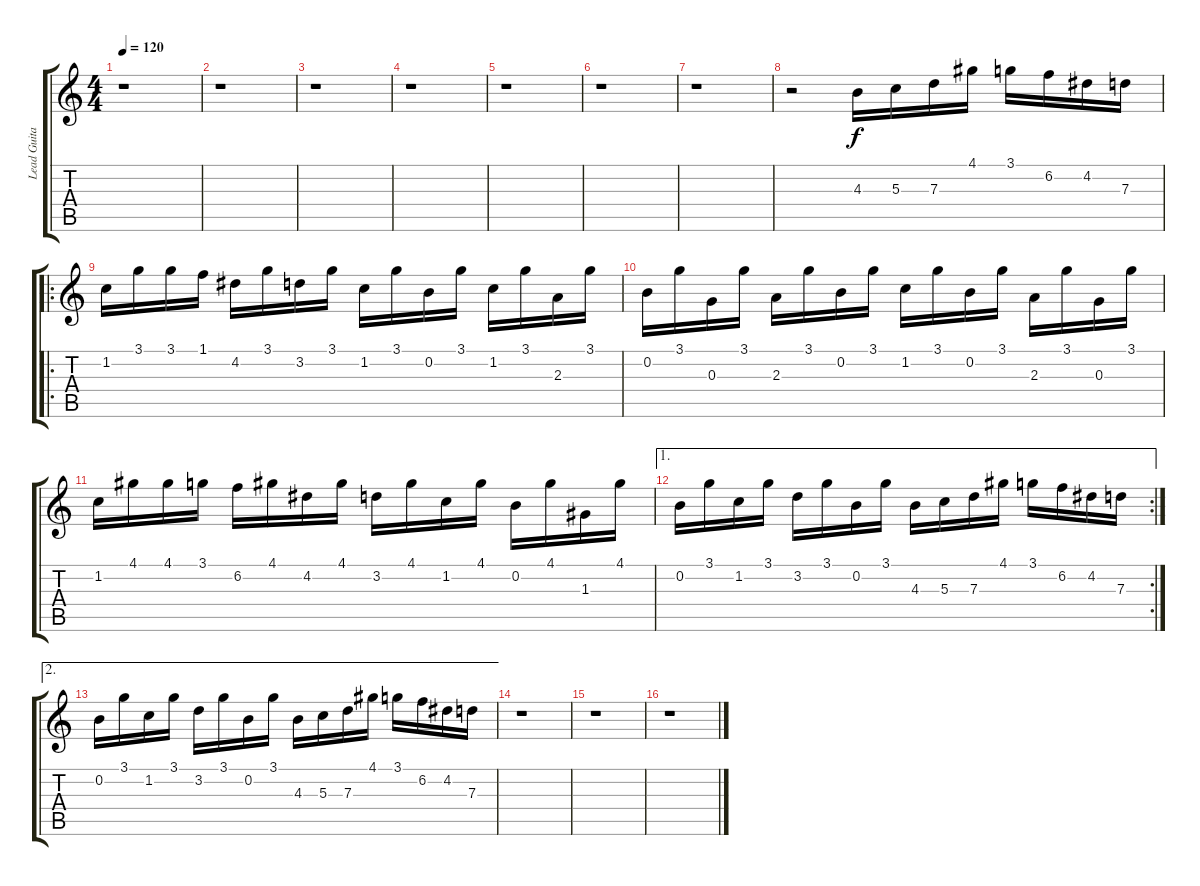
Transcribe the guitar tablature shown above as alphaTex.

\track ("Lead Guitar I" "Lead Guita") {instrument distortionguitar}
\staff {score tabs}
\tuning (E4 B3 G3 D3 A2 E2) {hide}
\ts (4 4)
\tempo 120
\clef g2
\ks c
r.1{dy f instrument distortionguitar} |
r.1 |
r.1 |
r.1 |
r.1 |
r.1 |
r.1 |
r.2 4.3.16 5.3.16 7.3.16 4.1.16 3.1.16 6.2.16 4.2.16 7.3.16 |
\ro
1.2.16 3.1.16 3.1.16 1.1.16 4.2.16 3.1.16 3.2.16 3.1.16 1.2.16 3.1.16 0.2.16 3.1.16 1.2.16 3.1.16 2.3.16 3.1.16 |
0.2.16 3.1.16 0.3.16 3.1.16 2.3.16 3.1.16 0.2.16 3.1.16 1.2.16 3.1.16 0.2.16 3.1.16 2.3.16 3.1.16 0.3.16 3.1.16 |
1.2.16 4.1.16 4.1.16 3.1.16 6.2.16 4.1.16 4.2.16 4.1.16 3.2.16 4.1.16 1.2.16 4.1.16 0.2.16 4.1.16 1.3.16 4.1.16 |
\ae 1
\rc 2
0.2.16 3.1.16 1.2.16 3.1.16 3.2.16 3.1.16 0.2.16 3.1.16 4.3.16 5.3.16 7.3.16 4.1.16 3.1.16 6.2.16 4.2.16 7.3.16 |
\ae 2
0.2.16 3.1.16 1.2.16 3.1.16 3.2.16 3.1.16 0.2.16 3.1.16 4.3.16 5.3.16 7.3.16 4.1.16 3.1.16 6.2.16 4.2.16 7.3.16 |
r.1 |
r.1 |
r.1
